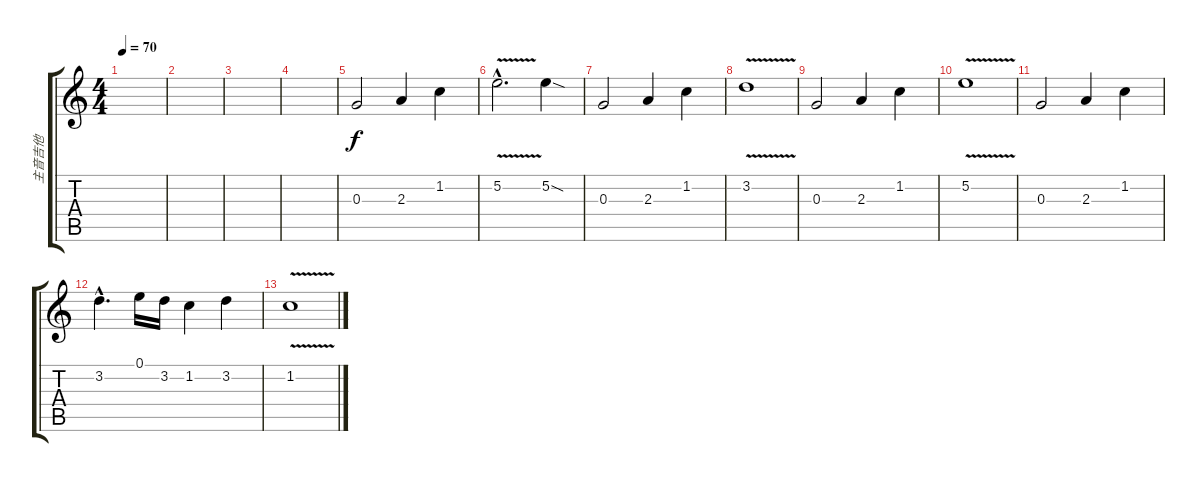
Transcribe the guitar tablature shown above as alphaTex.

\track ("主音吉他" "主音吉他") {instrument overdrivenguitar}
\staff {score tabs}
\tuning (E4 B3 G3 D3 A2 E2) {hide}
\ts (4 4)
\tempo 70
\clef g2
\ks c
|
|
|
|
0.3.2 2.3.4 1.2.4 |
5.2{v hac}.2{d} 5.2{sod}.4 |
0.3.2 2.3.4 1.2.4 |
3.2{v}.1 |
0.3.2 2.3.4 1.2.4 |
5.2{v}.1 |
0.3.2 2.3.4 1.2.4 |
3.2{hac}.4{d} 0.1.16 3.2.16 1.2.4 3.2.4 |
1.2{v}.1
